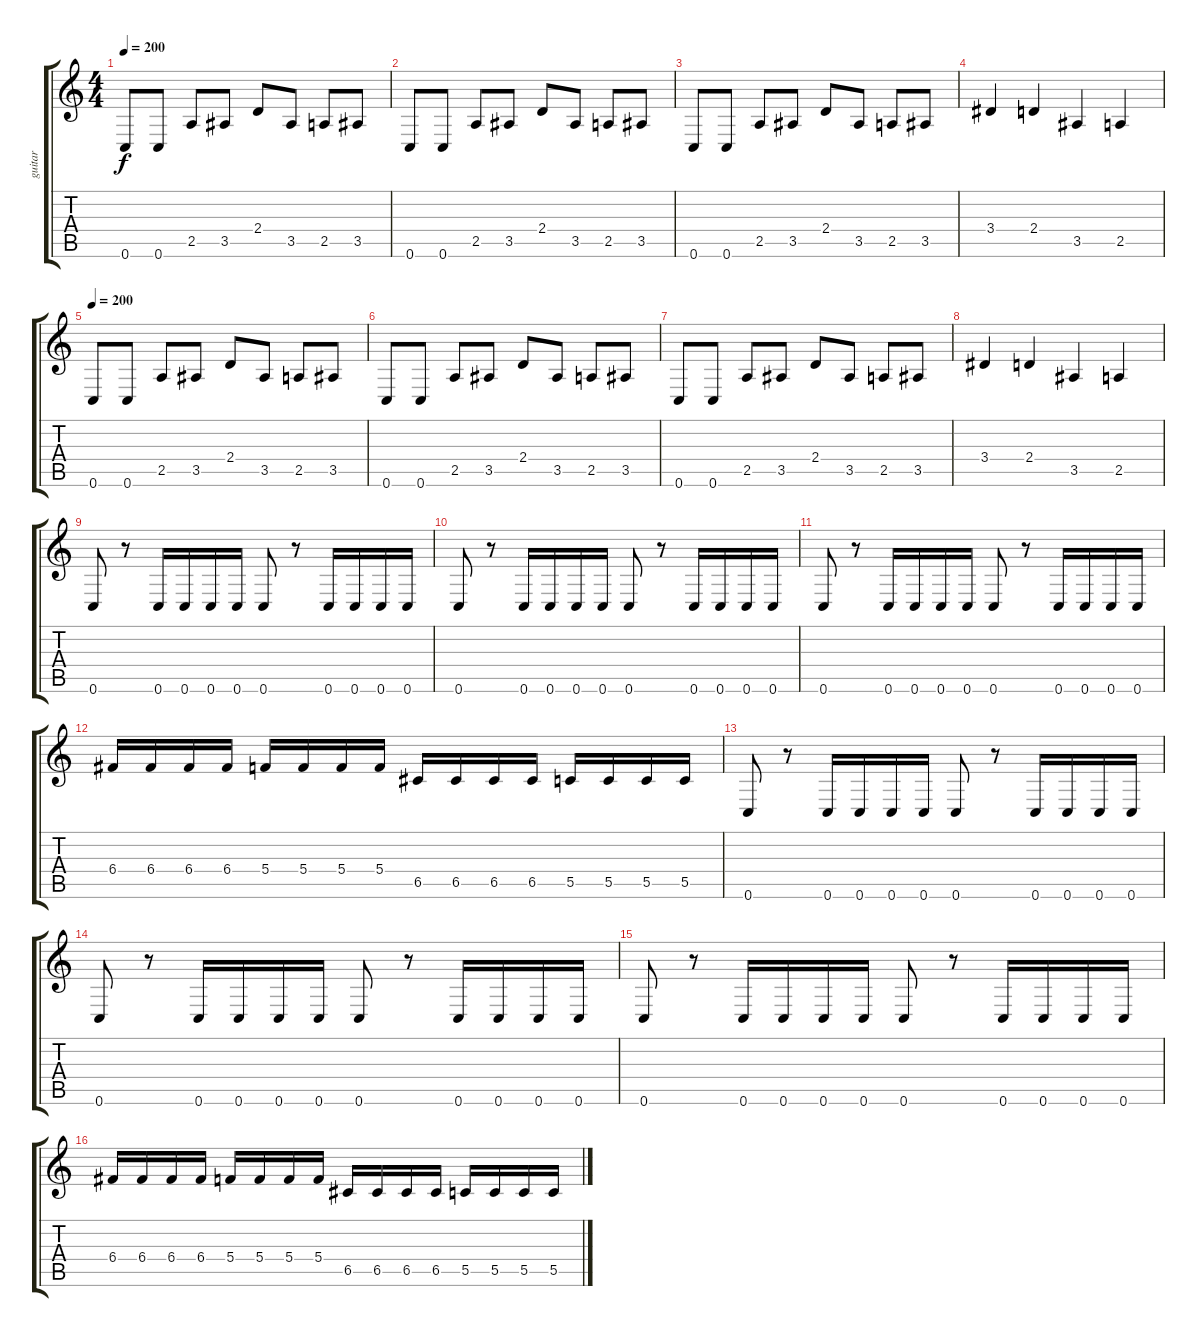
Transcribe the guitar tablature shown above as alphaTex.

\track ("guitar" "guitar") {instrument distortionguitar}
\staff {score tabs}
\tuning (D4 A3 F3 C3 G2 C2) {hide}
\ts (4 4)
\tempo 200
\clef g2
\ks c
0.6.8{dy f} 0.6.8 2.5.8 3.5.8 2.4.8 3.5.8 2.5.8 3.5.8 |
0.6.8 0.6.8 2.5.8 3.5.8 2.4.8 3.5.8 2.5.8 3.5.8 |
0.6.8 0.6.8 2.5.8 3.5.8 2.4.8 3.5.8 2.5.8 3.5.8 |
3.4.4 2.4.4 3.5.4 2.5.4 |
\tempo 200
0.6.8 0.6.8 2.5.8 3.5.8 2.4.8 3.5.8 2.5.8 3.5.8 |
0.6.8 0.6.8 2.5.8 3.5.8 2.4.8 3.5.8 2.5.8 3.5.8 |
0.6.8 0.6.8 2.5.8 3.5.8 2.4.8 3.5.8 2.5.8 3.5.8 |
3.4.4 2.4.4 3.5.4 2.5.4 |
0.6.8 r.8 0.6.16 0.6.16 0.6.16 0.6.16 0.6.8 r.8 0.6.16 0.6.16 0.6.16 0.6.16 |
0.6.8 r.8 0.6.16 0.6.16 0.6.16 0.6.16 0.6.8 r.8 0.6.16 0.6.16 0.6.16 0.6.16 |
0.6.8 r.8 0.6.16 0.6.16 0.6.16 0.6.16 0.6.8 r.8 0.6.16 0.6.16 0.6.16 0.6.16 |
6.4.16 6.4.16 6.4.16 6.4.16 5.4.16 5.4.16 5.4.16 5.4.16 6.5.16 6.5.16 6.5.16 6.5.16 5.5.16 5.5.16 5.5.16 5.5.16 |
0.6.8 r.8 0.6.16 0.6.16 0.6.16 0.6.16 0.6.8 r.8 0.6.16 0.6.16 0.6.16 0.6.16 |
0.6.8 r.8 0.6.16 0.6.16 0.6.16 0.6.16 0.6.8 r.8 0.6.16 0.6.16 0.6.16 0.6.16 |
0.6.8 r.8 0.6.16 0.6.16 0.6.16 0.6.16 0.6.8 r.8 0.6.16 0.6.16 0.6.16 0.6.16 |
6.4.16 6.4.16 6.4.16 6.4.16 5.4.16 5.4.16 5.4.16 5.4.16 6.5.16 6.5.16 6.5.16 6.5.16 5.5.16 5.5.16 5.5.16 5.5.16
